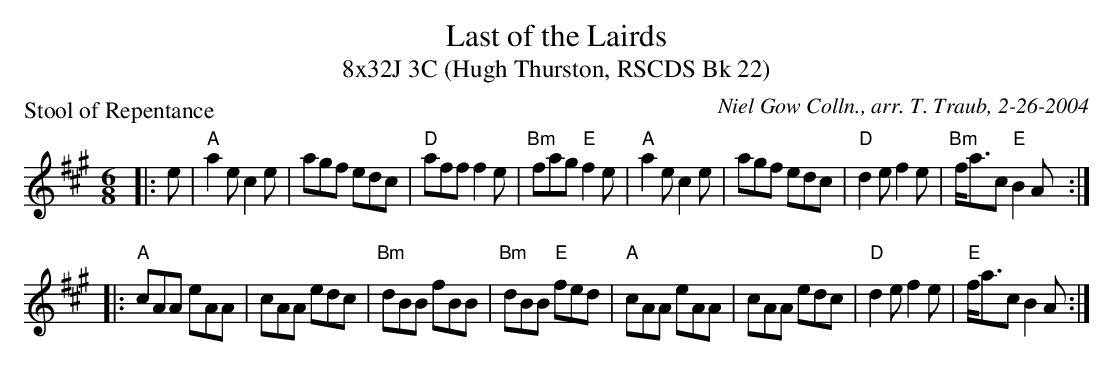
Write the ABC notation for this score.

X:1
T: Last of the Lairds
T: 8x32J 3C (Hugh Thurston, RSCDS Bk 22)
P: Stool of Repentance
C: Niel Gow Colln., arr. T. Traub, 2-26-2004
L: 1/8
M: 6/8
K: A
|: e| "A"a2 e c2 e|agf edc|"D"aff f2 e|"Bm"fag "E"f2 e|"A"a2 e c2 e|agf edc|"D"d2 e f2 e|"Bm"f<ac "E"B2 A :|
|: "A"cAA eAA|cAA edc|"Bm"dBB fBB |"Bm"dBB "E"fed|"A"cAA eAA|cAA edc|"D"d2 e f2 e|"E"f<ac B2 A :|
